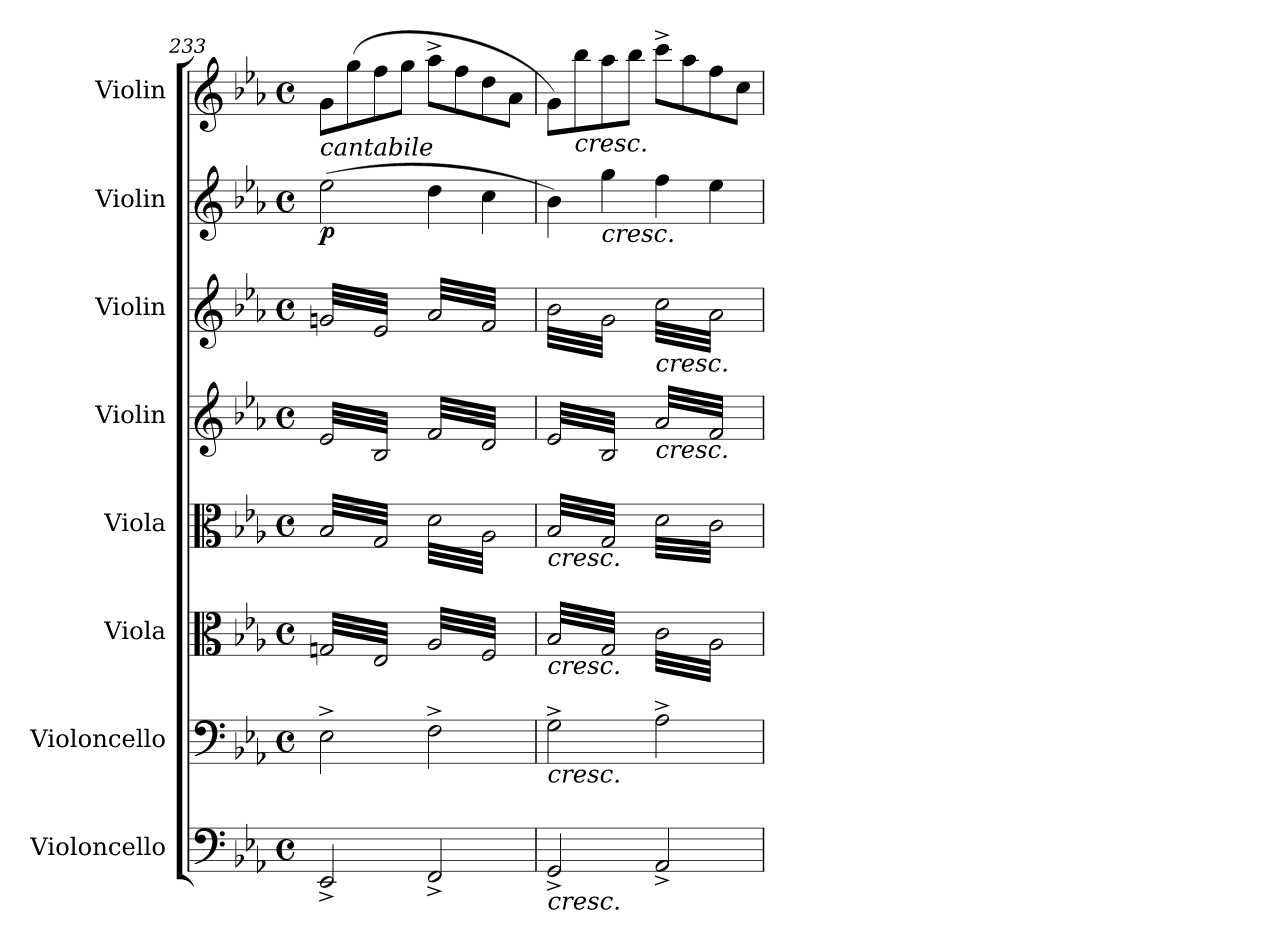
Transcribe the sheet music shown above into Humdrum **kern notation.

**kern	**kern	**kern	**kern	**kern	**kern	**kern	**dynam	**kern
*part8	*part7	*part6	*part5	*part4	*part3	*part2	*part2	*part1
*staff8	*staff7	*staff6	*staff5	*staff4	*staff3	*staff2	*staff2	*staff1
*I"Violoncello	*I"Violoncello	*I"Viola	*I"Viola	*I"Violin	*I"Violin	*I"Violin	*	*I"Violin
*I'Vc.	*I'Vc.	*I'Vla.	*I'Vla.	*I'Vln.	*I'Vln.	*I'Vln.	*	*I'Vln.
!!LO:PB:g=z
*clefF4	*clefF4	*clefC3	*clefC3	*clefG2	*clefG2	*clefG2	*	*clefG2
*k[b-e-a-]	*k[b-e-a-]	*k[b-e-a-]	*k[b-e-a-]	*k[b-e-a-]	*k[b-e-a-]	*k[b-e-a-]	*	*k[b-e-a-]
*M4/4	*M4/4	*M4/4	*M4/4	*M4/4	*M4/4	*M4/4	*	*M4/4
*met(c)	*met(c)	*met(c)	*met(c)	*met(c)	*met(c)	*met(c)	*	*met(c)
=233	=233	=233	=233	=233	=233	=233	=233	=233
!	!	!	!	!	!	!LO:TX:a:i:t=cantabile	!	!
!	!	!	!	!	!	!	!LO:DY:b	!
*	*	*tremolo	*	*	*	*	*	*
*	*	*	*tremolo	*	*	*	*	*
*	*	*	*	*tremolo	*	*	*	*
*	*	*	*	*	*tremolo	*	*	*
2EE-^/	2E-^\	(<32Gn/LLL	(>32B-/LLL	(<32e-/LLL	(<32gn/LLL	(>2ee-\	p	8g\L
.	.	32E-/	32G/	32B-/)	32e-/	.	.	.
.	.	32Gn/	32B-/	32e-/	32gn/	.	.	.
.	.	32E-/	32G/	32B-/)	32e-/	.	.	.
.	.	32Gn/	32B-/	32e-/	32gn/	.	.	(>8gg\
.	.	32E-/	32G/	32B-/)	32e-/	.	.	.
.	.	32Gn/	32B-/	32e-/	32gn/	.	.	.
.	.	32E-/	32G/	32B-/)	32e-/	.	.	.
.	.	32Gn/	32B-/	32e-/	32gn/	.	.	8ff\
.	.	32E-/	32G/	32B-/)	32e-/	.	.	.
.	.	32Gn/	32B-/	32e-/	32gn/	.	.	.
.	.	32E-/	32G/	32B-/)	32e-/	.	.	.
.	.	32Gn/	32B-/	32e-/	32gn/	.	.	8gg\J
.	.	32E-/	32G/	32B-/)	32e-/	.	.	.
.	.	32Gn/	32B-/	32e-/	32gn/	.	.	.
.	.	32E-/JJJ	32G/JJJ	32B-/)JJJ	32e-/JJJ	.	.	.
2FF^/	2F^\	32A-/LLL	32d\LLL	(<32f/LLL	32a-/LLL	4dd\	.	8aa-^\L
.	.	32F/)	32A-/)	32d/)	32f/)	.	.	.
.	.	32A-/	32d\	32f/	32a-/	.	.	.
.	.	32F/)	32A-/)	32d/)	32f/)	.	.	.
.	.	32A-/	32d\	32f/	32a-/	.	.	8ff\
.	.	32F/)	32A-/)	32d/)	32f/)	.	.	.
.	.	32A-/	32d\	32f/	32a-/	.	.	.
.	.	32F/)	32A-/)	32d/)	32f/)	.	.	.
.	.	32A-/	32d\	32f/	32a-/	4cc\	.	8dd\
.	.	32F/)	32A-/)	32d/)	32f/)	.	.	.
.	.	32A-/	32d\	32f/	32a-/	.	.	.
.	.	32F/)	32A-/)	32d/)	32f/)	.	.	.
.	.	32A-/	32d\	32f/	32a-/	.	.	8a-\J
.	.	32F/)	32A-/)	32d/)	32f/)	.	.	.
.	.	32A-/	32d\	32f/	32a-/	.	.	.
.	.	32F/)JJJ	32A-/)JJJ	32d/)JJJ	32f/)JJJ	.	.	.
=234	=234	=234	=234	=234	=234	=234	=234	=234
!	!	!	!LO:TX:b:i:t=cresc.	!	!	!	!	!
!	!	!LO:TX:b:i:t=cresc.	!	!	!	!	!	!
!	!LO:TX:b:i:t=cresc.	!	!	!	!	!	!	!
!LO:TX:b:i:t=cresc.	!	!	!	!	!	!	!	!
2GG^/	2G^\	(<32B-/LLL	(<32B-/LLL	(<32e-/LLL	(>32b-\LLL	4b-\)	.	8g\L)
.	.	32G/)	32G/)	32B-/)	32g/	.	.	.
.	.	32B-/	32B-/	32e-/	32b-\	.	.	.
.	.	32G/)	32G/)	32B-/)	32g/	.	.	.
!	!	!	!	!	!	!	!	!LO:TX:b:i:t=cresc.
.	.	32B-/	32B-/	32e-/	32b-\	.	.	8bb-\
.	.	32G/)	32G/)	32B-/)	32g/	.	.	.
.	.	32B-/	32B-/	32e-/	32b-\	.	.	.
.	.	32G/)	32G/)	32B-/)	32g/	.	.	.
!	!	!	!	!	!	!LO:TX:b:i:t=cresc.	!	!
.	.	32B-/	32B-/	32e-/	32b-\	4gg\	.	8aa-\
.	.	32G/)	32G/)	32B-/)	32g/	.	.	.
.	.	32B-/	32B-/	32e-/	32b-\	.	.	.
.	.	32G/)	32G/)	32B-/)	32g/	.	.	.
.	.	32B-/	32B-/	32e-/	32b-\	.	.	8bb-\J
.	.	32G/)	32G/)	32B-/)	32g/	.	.	.
.	.	32B-/	32B-/	32e-/	32b-\	.	.	.
.	.	32G/)JJJ	32G/)JJJ	32B-/)JJJ	32g/JJJ	.	.	.
!	!	!	!	!	!LO:TX:b:i:t=cresc.	!	!	!
!	!	!	!	!LO:TX:b:i:t=cresc.	!	!	!	!
2AA-^/	2A-^\	(>32c\LLL	(>32d\LLL	(<32a-/LLL	32cc\LLL	4ff\	.	8ccc^\L
.	.	32A-/)	32c\)	32f/)	32a-/)	.	.	.
.	.	32c\	32d\	32a-/	32cc\	.	.	.
.	.	32A-/)	32c\)	32f/)	32a-/)	.	.	.
.	.	32c\	32d\	32a-/	32cc\	.	.	8aa-\
.	.	32A-/)	32c\)	32f/)	32a-/)	.	.	.
.	.	32c\	32d\	32a-/	32cc\	.	.	.
.	.	32A-/)	32c\)	32f/)	32a-/)	.	.	.
.	.	32c\	32d\	32a-/	32cc\	4ee-\	.	8ff\
.	.	32A-/)	32c\)	32f/)	32a-/)	.	.	.
.	.	32c\	32d\	32a-/	32cc\	.	.	.
.	.	32A-/)	32c\)	32f/)	32a-/)	.	.	.
.	.	32c\	32d\	32a-/	32cc\	.	.	8cc\J
.	.	32A-/)	32c\)	32f/)	32a-/)	.	.	.
.	.	32c\	32d\	32a-/	32cc\	.	.	.
.	.	32A-/)JJJ	32c\)JJJ	32f/)JJJ	32a-/)JJJ	.	.	.
*	*	*	*	*	*Xtremolo	*	*	*
*	*	*	*	*Xtremolo	*	*	*	*
*	*	*	*Xtremolo	*	*	*	*	*
*	*	*Xtremolo	*	*	*	*	*	*
.	.	.	.	.	.	.	.	.
.	.	.	.	.	.	.	.	.
.	.	.	.	.	.	.	.	.
.	.	.	.	.	.	.	.	.
.	.	.	.	.	.	.	.	.
.	.	.	.	.	.	.	.	.
.	.	.	.	.	.	.	.	.
.	.	.	.	.	.	.	.	.
=	=	=	=	=	=	=	=	=
*-	*-	*-	*-	*-	*-	*-	*-	*-
